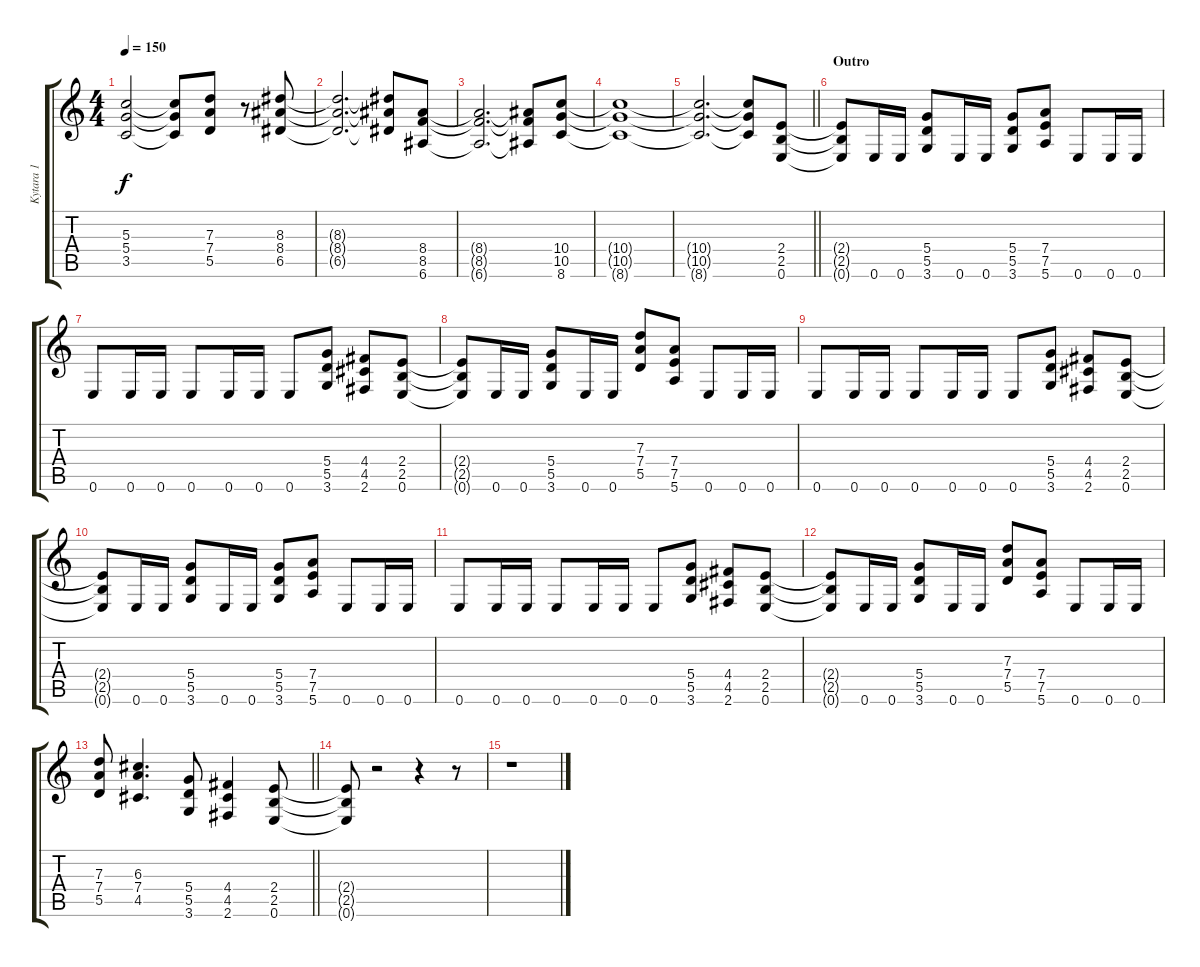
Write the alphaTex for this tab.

\track ("Kytara 1" "Kytara 1") {instrument overdrivenguitar}
\staff {score tabs}
\tuning (E4 B3 G3 D3 A2 E2) {hide}
\ts (4 4)
\tempo 150
\clef g2
\ks c
(5.3{t} 5.4{t} 3.5{t}).2{dy f} (5.3{t} 5.4{t} 3.5{t}).8 (7.3 7.4 5.5).8 r.8 (8.3 8.4 6.5).8 |
(8.3{t} 8.4{t} 6.5{t}).2{d} (8.3{t} 8.4{t} 6.5{t}).8 (8.4 8.5 6.6).8 |
(8.4{t} 8.5{t} 6.6{t}).2{d} (8.4{t} 8.5{t} 6.6{t}).8 (10.4 10.5 8.6).8 |
(10.4{t} 10.5{t} 8.6{t}).1 |
\barLineRight lightlight
(10.4{t} 10.5{t} 8.6{t}).2{d} (10.4{t} 10.5{t} 8.6{t}).8 (2.4 2.5 0.6).8 |
\section ("" "Outro")
(2.4{t} 2.5{t} 0.6{t}).8 0.6.16 0.6.16 (5.4 5.5 3.6).8 0.6.16 0.6.16 (5.4 5.5 3.6).8 (7.4 7.5 5.6).8 0.6.8 0.6.16 0.6.16 |
0.6.8 0.6.16 0.6.16 0.6.8 0.6.16 0.6.16 0.6.8 (5.4 5.5 3.6).8 (4.4 4.5 2.6).8 (2.4 2.5 0.6).8 |
(2.4{t} 2.5{t} 0.6{t}).8 0.6.16 0.6.16 (5.4 5.5 3.6).8 0.6.16 0.6.16 (7.3 7.4 5.5).8 (7.4 7.5 5.6).8 0.6.8 0.6.16 0.6.16 |
0.6.8 0.6.16 0.6.16 0.6.8 0.6.16 0.6.16 0.6.8 (5.4 5.5 3.6).8 (4.4 4.5 2.6).8 (2.4 2.5 0.6).8 |
(2.4{t} 2.5{t} 0.6{t}).8 0.6.16 0.6.16 (5.4 5.5 3.6).8 0.6.16 0.6.16 (5.4 5.5 3.6).8 (7.4 7.5 5.6).8 0.6.8 0.6.16 0.6.16 |
0.6.8 0.6.16 0.6.16 0.6.8 0.6.16 0.6.16 0.6.8 (5.4 5.5 3.6).8 (4.4 4.5 2.6).8 (2.4 2.5 0.6).8 |
(2.4{t} 2.5{t} 0.6{t}).8 0.6.16 0.6.16 (5.4 5.5 3.6).8 0.6.16 0.6.16 (7.3 7.4 5.5).8 (7.4 7.5 5.6).8 0.6.8 0.6.16 0.6.16 |
\barLineRight lightlight
(7.3 7.4 5.5).8 (6.3 7.4 4.5).4{d} (5.4 5.5 3.6).8 (4.4 4.5 2.6).4 (2.4 2.5 0.6).8 |
(2.4{t} 2.5{t} 0.6{t}).8 r.2 r.4 r.8 |
r.1
